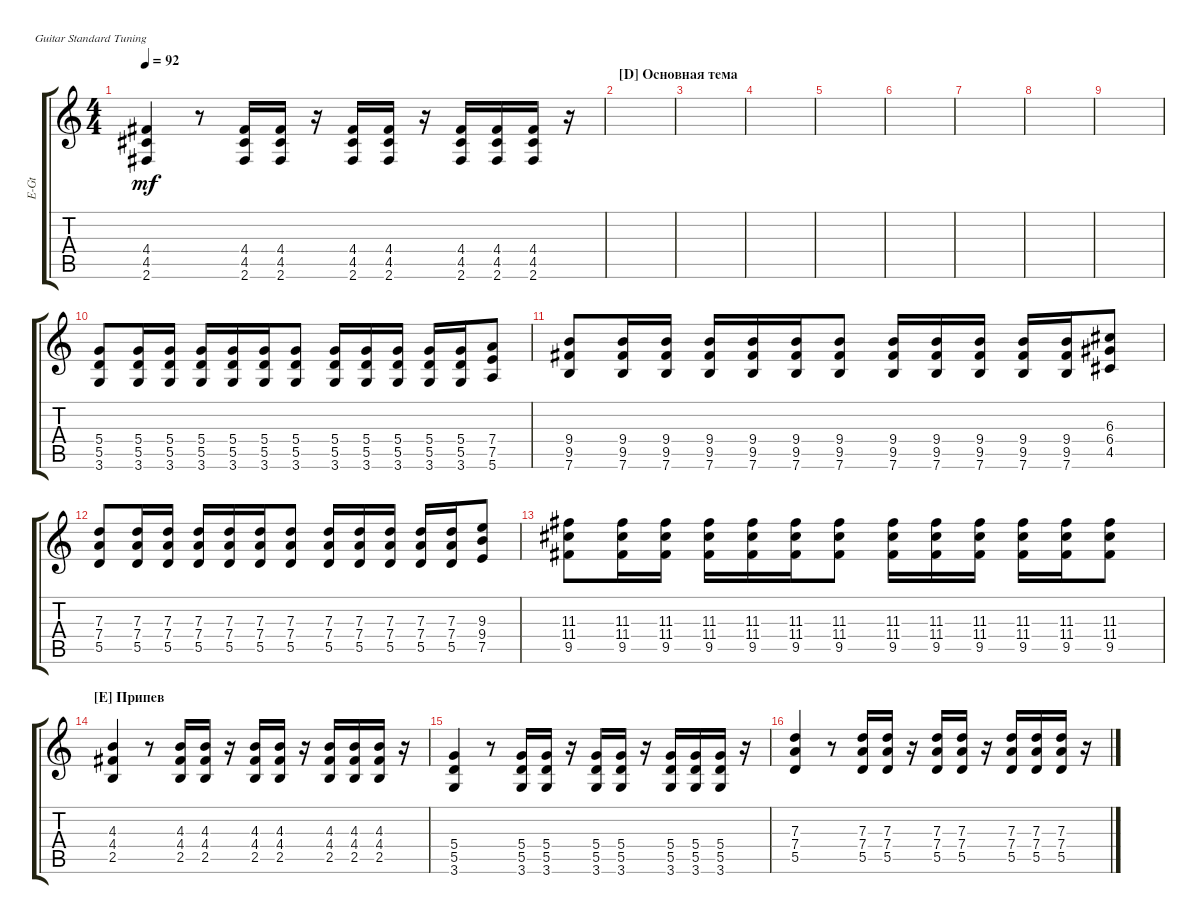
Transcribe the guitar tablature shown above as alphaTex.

\track ("Electric Guitar" "E-Gt") {instrument overdrivenguitar}
\staff {score tabs}
\tuning (E4 B3 G3 D3 A2 E2)
\ts (4 4)
\tempo 92
\clef g2
\scale
0.333333
\ks c
(2.6 4.5 4.4).4{dy mf} r.8 (2.6 4.4 4.5).16 (2.6 4.5 4.4).16 r.16 (2.6 4.4 4.5).16 (2.6 4.5 4.4).16 r.16 (2.6 4.4 4.5).16 (2.6 4.5 4.4).16 (2.6 4.4 4.5).16 r.16 |
\section ("D" "Основная тема")
\scale
0.333333 |
\scale
0.333333 |
\scale
0.333333 |
\scale
0.333333 |
\scale
0.333333 |
\scale
0.333333 |
\scale
0.333333 |
\scale
0.333333 |
\scale
0.333333 (3.6 5.5 5.4).8 (3.6 5.5 5.4).16 (3.6 5.5 5.4).16 (3.6 5.5 5.4).16 (3.6 5.5 5.4).16 (3.6 5.5 5.4).16 (3.6 5.5 5.4).8 (3.6 5.5 5.4).16 (3.6 5.5 5.4).16 (3.6 5.5 5.4).16 (3.6 5.5 5.4).16 (3.6 5.5 5.4).16 (7.5 7.4 5.6).8 |
\scale
0.333333 (9.5 7.6 9.4).8 (9.5 7.6 9.4).16 (9.5 7.6 9.4).16 (9.5 7.6 9.4).16 (9.5 7.6 9.4).16 (9.5 7.6 9.4).16 (9.5 7.6 9.4).8 (9.5 7.6 9.4).16 (9.5 7.6 9.4).16 (9.5 7.6 9.4).16 (9.5 7.6 9.4).16 (9.5 7.6 9.4).16 (4.5 6.4 6.3).8 |
\scale
0.333333 (5.5 7.4 7.3).8 (5.5 7.4 7.3).16 (5.5 7.4 7.3).16 (5.5 7.4 7.3).16 (5.5 7.4 7.3).16 (5.5 7.4 7.3).16 (5.5 7.4 7.3).8 (5.5 7.4 7.3).16 (5.5 7.4 7.3).16 (5.5 7.4 7.3).16 (5.5 7.4 7.3).16 (5.5 7.4 7.3).16 (7.5 9.4 9.3).8 |
\scale
0.333333 (9.5 11.4 11.3).8 (9.5 11.4 11.3).16 (9.5 11.4 11.3).16 (9.5 11.4 11.3).16 (9.5 11.4 11.3).16 (9.5 11.4 11.3).16 (9.5 11.4 11.3).8 (9.5 11.4 11.3).16 (9.5 11.4 11.3).16 (9.5 11.4 11.3).16 (9.5 11.4 11.3).16 (9.5 11.4 11.3).16 (9.5 11.4 11.3).8 |
\section ("E" "Припев")
\scale
0.333333 (2.5 4.4 4.3).4 r.8 (2.5 4.4 4.3).16 (2.5 4.3 4.4).16 r.16 (2.5 4.4 4.3).16 (2.5 4.3 4.4).16 r.16 (2.5 4.4 4.3).16 (2.5 4.3 4.4).16 (2.5 4.4 4.3).16 r.16 |
\scale
0.333333 (3.6 5.5 5.4).4 r.8 (3.6 5.4 5.5).16 (3.6 5.5 5.4).16 r.16 (3.6 5.4 5.5).16 (3.6 5.4 5.5).16 r.16 (3.6 5.5 5.4).16 (3.6 5.5 5.4).16 (3.6 5.5 5.4).16 r.16 |
\scale
0.333333 (5.5 7.4 7.3).4 r.8 (5.5 7.3 7.4).16 (5.5 7.3 7.4).16 r.16 (5.5 7.4 7.3).16 (5.5 7.3 7.4).16 r.16 (5.5 7.4 7.3).16 (5.5 7.3 7.4).16 (5.5 7.4 7.3).16 r.16
